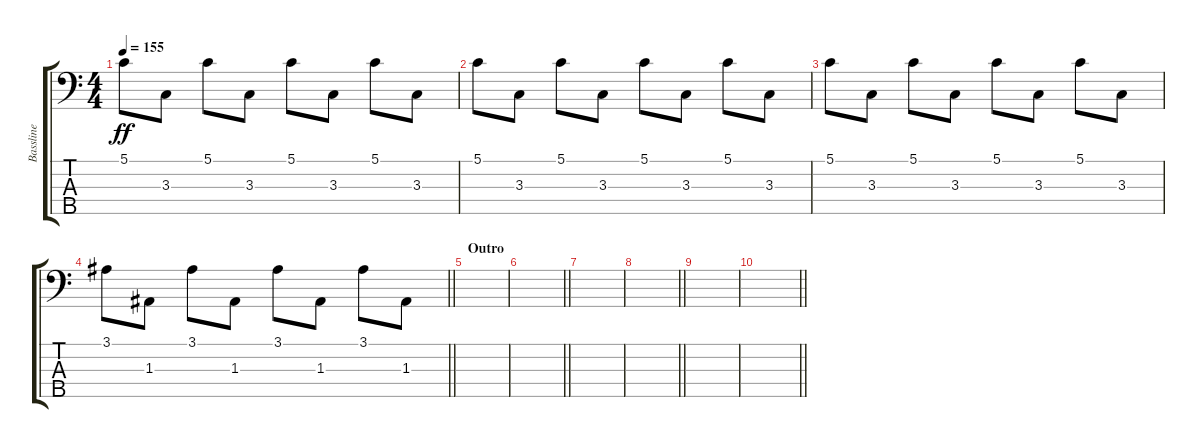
\track ("Bassline" "Bassline") {instrument electricbassfinger}
\staff {score tabs}
\tuning (G2 D2 A1 E1 B0) {hide}
\ts (4 4)
\tempo 155
\clef f4
\ks c
5.1.8{dy ff} 3.3.8 5.1.8 3.3.8 5.1.8 3.3.8 5.1.8 3.3.8 |
5.1.8 3.3.8 5.1.8 3.3.8 5.1.8 3.3.8 5.1.8 3.3.8 |
5.1.8 3.3.8 5.1.8 3.3.8 5.1.8 3.3.8 5.1.8 3.3.8 |
\barLineRight lightlight
3.1.8 1.3.8 3.1.8 1.3.8 3.1.8 1.3.8 3.1.8 1.3.8 |
\section ("" "Outro")
|
\barLineRight lightlight
|
|
\barLineRight lightlight
|
|
\barLineRight lightlight
